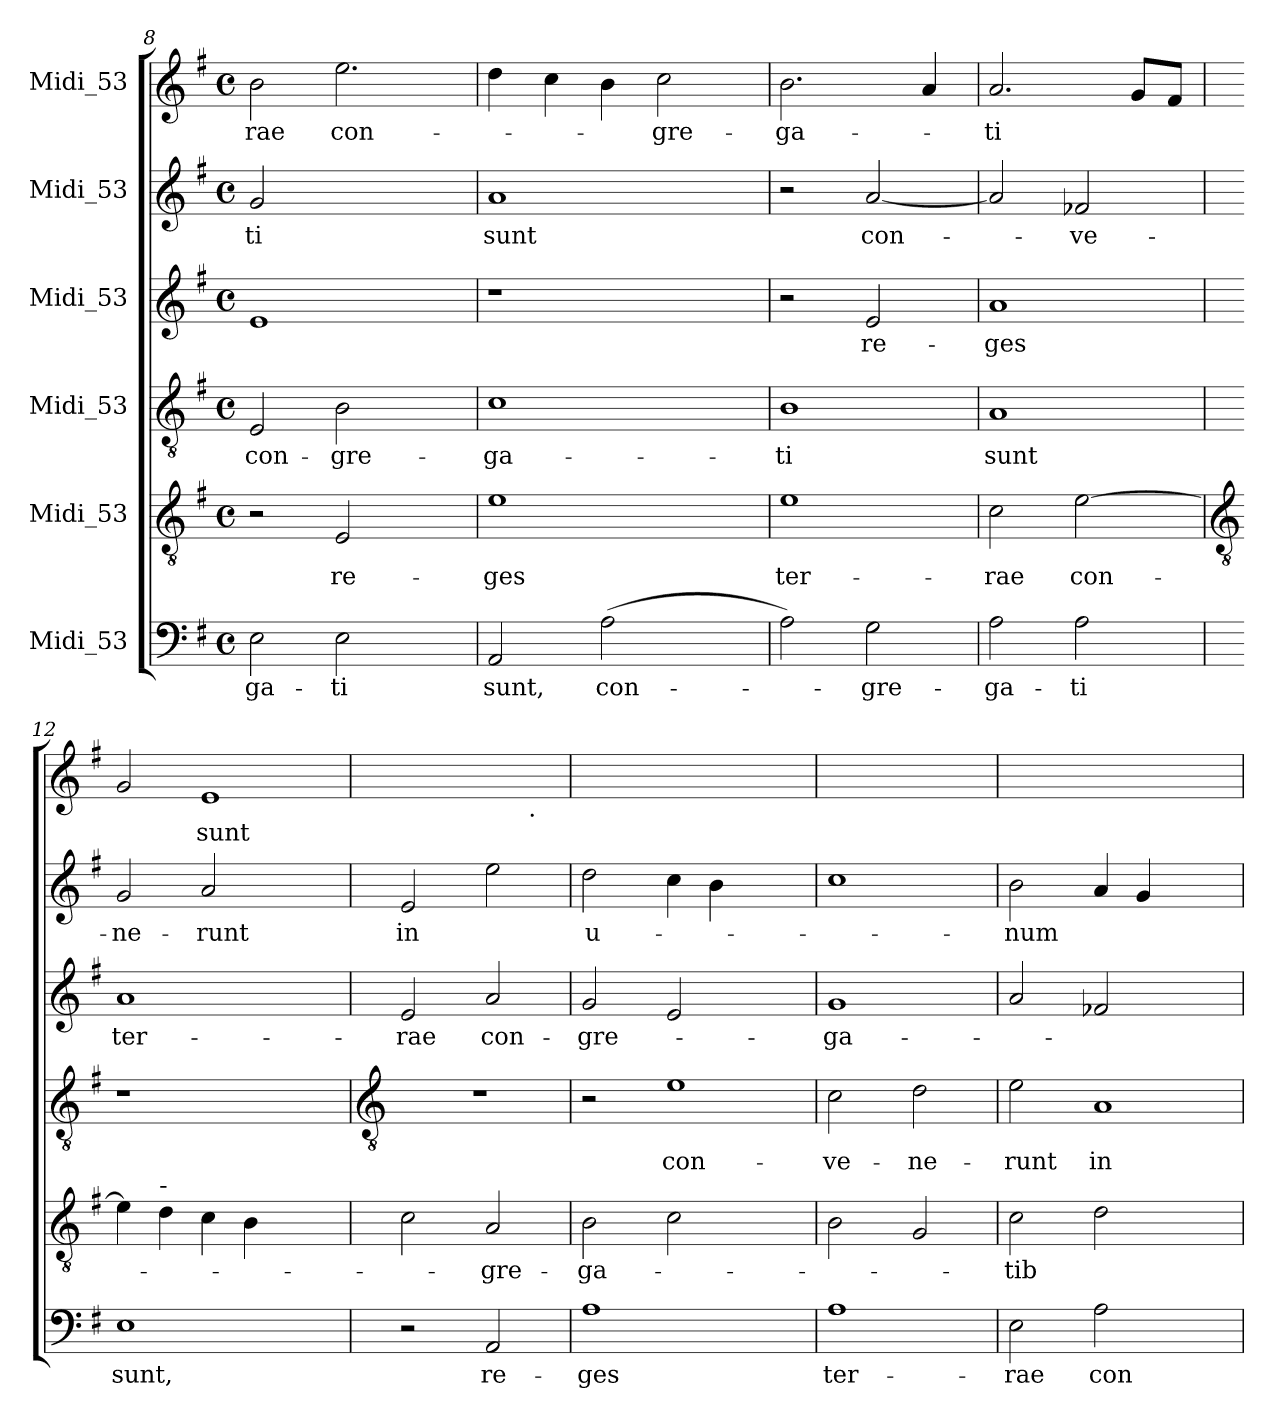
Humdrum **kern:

**kern	**text	**kern	**text	**kern	**text	**kern	**text	**kern	**text	**kern	**text
*part6	*part6	*part5	*part5	*part4	*part4	*part3	*part3	*part2	*part2	*part1	*part1
*staff6	*staff6	*staff5	*staff5	*staff4	*staff4	*staff3	*staff3	*staff2	*staff2	*staff1	*staff1
*I"Midi_53	*	*I"Midi_53	*	*I"Midi_53	*	*I"Midi_53	*	*I"Midi_53	*	*I"Midi_53	*
!!LO:LB:g=z
*clefF4	*	*clefGv2	*	*clefGv2	*	*clefG2	*	*clefG2	*	*clefG2	*
*k[f#]	*	*k[f#]	*	*k[f#]	*	*k[f#]	*	*k[f#]	*	*k[f#]	*
*G:	*	*G:	*	*G:	*	*G:	*	*G:	*	*G:	*
*M4/4	*	*M4/4	*	*M4/4	*	*M4/4	*	*M4/4	*	*M4/4	*
*met(c)	*	*met(c)	*	*met(c)	*	*met(c)	*	*met(c)	*	*met(c)	*
=8	=8	=8	=8	=8	=8	=8	=8	=8	=8	=8	=8
!	!LO:LY:b	!	!	!	!LO:LY:b	!	!	!	!LO:LY:b	!	!LO:LY:b
2E\	-ga-	2r	.	2E/	con-	1e	.	2g/	-ti	2b\	-rae
!	!LO:LY:b	!	!LO:LY:b	!	!LO:LY:b	!	!	!	!	!	!LO:LY:b
2E\	-ti	2E/	re-	2B\	-gre-	.	.	2.ryy	.	2.ee\	con-
4ryy	.	4ryy	.	4ryy	.	4ryy	.	.	.	.	.
!!LO:LB:g=z
=9	=9	=9	=9	=9	=9	=9	=9	=9	=9	=9	=9
!	!LO:LY:b	!	!LO:LY:b	!	!LO:LY:b	!	!	!	!LO:LY:b	!	!
2AA/	sunt,	1e	-ges	1c	-ga-	1r	.	1a	sunt	4dd\	.
.	.	.	.	.	.	.	.	.	.	4cc\	.
!	!LO:LY:b	!	!	!	!	!	!	!	!	!	!
(>2A\	con-	.	.	.	.	.	.	.	.	4b\	.
!	!	!	!	!	!	!	!	!	!	!	!LO:LY:b
.	.	.	.	.	.	.	.	.	.	2cc\	-gre-
4ryy	.	4ryy	.	4ryy	.	4ryy	.	4ryy	.	.	.
=10	=10	=10	=10	=10	=10	=10	=10	=10	=10	=10	=10
!	!	!	!LO:LY:b	!	!LO:LY:b	!	!	!	!	!	!LO:LY:b
2A\)	.	1e	ter-	1B	-ti	2r	.	2r	.	2.b\	-ga-
!	!LO:LY:b	!	!	!	!	!	!LO:LY:b	!	!LO:LY:b	!	!
2G\	-gre-	.	.	.	.	2e/	re-	[2a/	con-	.	.
.	.	.	.	.	.	.	.	.	.	4a/	.
=11	=11	=11	=11	=11	=11	=11	=11	=11	=11	=11	=11
!	!LO:LY:b	!	!LO:LY:b	!	!LO:LY:b	!	!LO:LY:b	!	!	!	!LO:LY:b
2A\	-ga-	2c\	-rae	1A	sunt	1a	-ges	2a/]	.	2.a/	-ti
!	!LO:LY:b	!	!LO:LY:b	!	!	!	!	!	!LO:LY:b	!	!
2A\	-ti	[2e\	con-	.	.	.	.	2f-X/	-ve-	.	.
.	.	.	.	.	.	.	.	.	.	8g/L	.
.	.	.	.	.	.	.	.	.	.	8f#/J	.
!!LO:LB:g=z
=12	=12	=12	=12	=12	=12	=12	=12	=12	=12	=12	=12
*	*	*clefGv2	*	*	*	*	*	*	*	*	*
!	!LO:LY:b	!	!	!	!	!	!LO:LY:b	!	!LO:LY:b	!	!
1E	sunt,	4e\]	.	1r	.	1a	ter-	2g/	-ne-	2g/	.
!	!	!LO:TX:a:t=-	!	!	!	!	!	!	!	!	!
.	.	4d\	.	.	.	.	.	.	.	.	.
!	!	!	!	!	!	!	!	!	!LO:LY:b	!	!LO:LY:b
.	.	4c\	.	.	.	.	.	2a/	-runt	1e	sunt
.	.	4B\	.	.	.	.	.	.	.	.	.
2ryy	.	2ryy	.	2ryy	.	2ryy	.	2ryy	.	.	.
!!LO:LB:g=z
=13	=13	=13	=13	=13	=13	=13	=13	=13	=13	=13	=13
*	*	*	*	*clefGv2	*	*	*	*	*	*	*
!	!	!	!	!	!	!	!LO:LY:b	!	!LO:LY:b	!	!
2r	.	2c\	.	1r	.	2e/	-rae	2e/	in	4ryy	.
.	.	.	.	.	.	.	.	.	.	4ryy	.
!	!LO:LY:b	!	!LO:LY:b	!	!	!	!LO:LY:b	!	!	!	!
2AA/	re-	2A/	-gre-	.	.	2a/	con-	2ee\	.	4ryy	.
!	!	!	!	!	!	!	!	!	!	!LO:TX:b:t=.	!
.	.	.	.	.	.	.	.	.	.	4ryy	.
!!LO:LB:g=z
=14	=14	=14	=14	=14	=14	=14	=14	=14	=14	=14	=14
!	!LO:LY:b	!	!LO:LY:b	!	!	!	!LO:LY:b	!	!LO:LY:b	!	!
1A	-ges	2B\	-ga-	2r	.	2g/	-gre-	2dd\	u-	4ryy	.
.	.	.	.	.	.	.	.	.	.	4ryy	.
!	!	!	!	!	!LO:LY:b	!	!	!	!	!	!
.	.	2c\	.	1e	con-	2e/	.	4cc\	.	4ryy	.
.	.	.	.	.	.	.	.	4b\	.	4ryy	.
2ryy	.	2ryy	.	.	.	2ryy	.	2ryy	.	2ryy	.
!!LO:LB:g=z
=15A	=15A	=15A	=15A	=15A	=15A	=15A	=15A	=15A	=15A	=15A	=15A
!	!LO:LY:b	!	!	!	!LO:LY:b	!	!LO:LY:b	!	!	!	!
1A	ter-	2B\	.	2c\	-ve-	1g	-ga-	1cc	.	4ryy	.
.	.	.	.	.	.	.	.	.	.	4ryy	.
!	!	!	!	!	!LO:LY:b	!	!	!	!	!	!
.	.	2G/	.	2d\	-ne-	.	.	.	.	4ryy	.
.	.	.	.	.	.	.	.	.	.	4ryy	.
=16A	=16A	=16A	=16A	=16A	=16A	=16A	=16A	=16A	=16A	=16A	=16A
!	!LO:LY:b	!	!LO:LY:b	!	!LO:LY:b	!	!	!	!LO:LY:b	!	!
2E\	-rae	2c\	-tib	2e\	-runt	2a/	.	2b\	-num	4ryy	.
.	.	.	.	.	.	.	.	.	.	4ryy	.
!	!LO:LY:b	!	!	!	!LO:LY:b	!	!	!	!	!	!
2A\	con-	2d\	.	1A	in	2f-X/	.	4a/	.	4ryy	.
.	.	.	.	.	.	.	.	4g/	.	4ryy	.
2ryy	.	2ryy	.	.	.	2ryy	.	2ryy	.	2ryy	.
=	=	=	=	=	=	=	=	=	=	=	=
*-	*-	*-	*-	*-	*-	*-	*-	*-	*-	*-	*-
